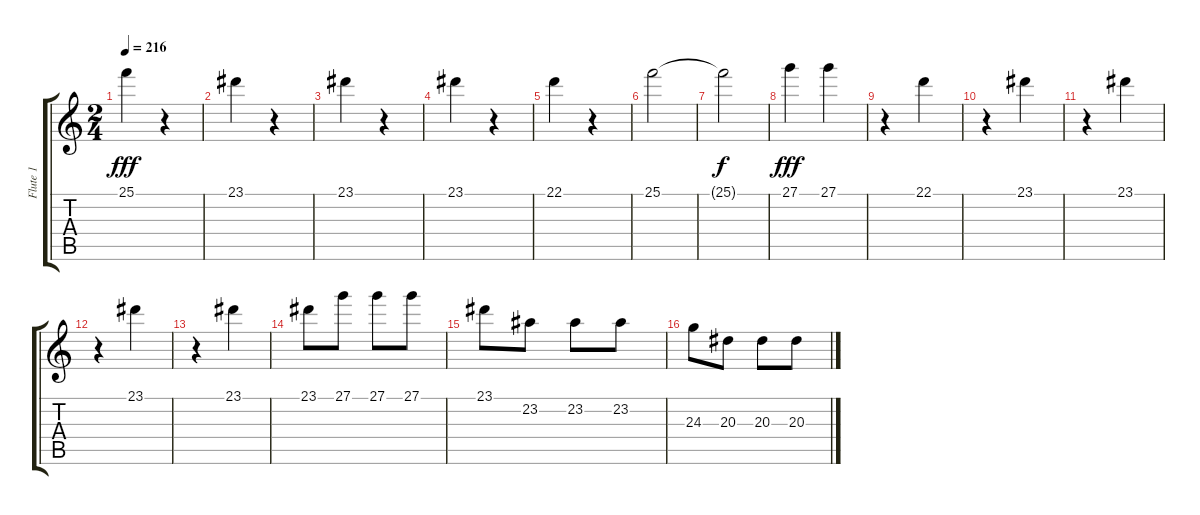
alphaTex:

\track ("Flute 1" "Flute 1") {instrument flute}
\staff {score tabs}
\tuning (E4 B3 G3 D3 A2 E2) {hide}
\ts (2 4)
\tempo 216
\clef g2
\ks c
25.1.4{dy fff} r.4 |
23.1.4 r.4 |
23.1.4 r.4 |
23.1.4 r.4 |
22.1.4 r.4 |
25.1.2 |
25.1{t}.2{dy f} |
27.1.4{dy fff} 27.1.4 |
r.4 22.1.4 |
r.4 23.1.4 |
r.4 23.1.4 |
r.4 23.1.4 |
r.4 23.1.4 |
23.1.8 27.1.8 27.1.8 27.1.8 |
23.1.8 23.2.8 23.2.8 23.2.8 |
24.3.8 20.3.8 20.3.8 20.3.8
